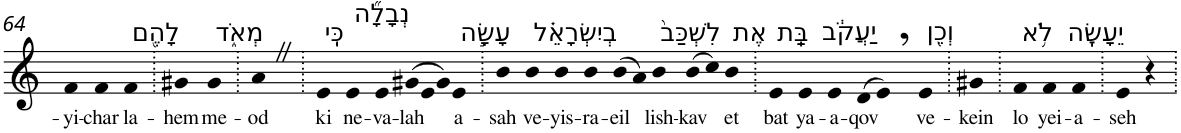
**kern	**text
*part1	*part1
*staff1	*staff1
*I"Piano	*
*I'Pno	*
!!LO:PB:g=z
*clefG2	*
*k[]	*
=64	=64
!	!LO:LY:b
4f	-yi-
!	!LO:LY:b
4f	-char
!LO:TX:a:t=לָהֶ֖ם	!
!	!LO:LY:b
4f	la-
=65.	=65.
!	!LO:LY:b
4g#X	-hem
!LO:TX:a:t=מְאֹ֑ד	!
!	!LO:LY:b
4g#	me-
=66.	=66.
!	!LO:LY:b
4aZ	-od
=67.	=67.
!LO:TX:a:t=כִּֽי	!
!	!LO:LY:b
4e	ki
!LO:TX:a:t=נְבָלָ֞ה	!
!	!LO:LY:b
4e	ne-
!	!LO:LY:b
4e	-va-
*Xtuplet	*
!	!LO:LY:b
(>12g#X	-lah
12e	.
12g#)	.
!LO:TX:a:t=עָשָׂ֣ה	!
!	!LO:LY:b
4e	a-
=68.	=68.
!	!LO:LY:b
4b	-sah
!LO:TX:a:t=בְיִשְׂרָאֵ֗ל	!
!	!LO:LY:b
4b	ve-
!	!LO:LY:b
4b	-yis-
!	!LO:LY:b
4b	-ra-
!	!LO:LY:b
(>8b	-eil
8a)	.
!LO:TX:a:t=לִשְׁכַּב֙	!
!	!LO:LY:b
4b	lish-
!	!LO:LY:b
(>8b	-kav
8cc)	.
!LO:TX:a:t=אֶת	!
!	!LO:LY:b
4b	et
=69.	=69.
!LO:TX:a:t=בַּֽת	!
!	!LO:LY:b
4e	bat
!LO:TX:a:t=יַעֲקֹ֔ב	!
!	!LO:LY:b
4e	ya-
!	!LO:LY:b
4e	-a-
!	!LO:LY:b
(>8d	-qov
8e,)	.
!LO:TX:a:t=וְכֵ֖ן	!
!	!LO:LY:b
4e	ve-
=70.	=70.
!	!LO:LY:b
4g#X	-kein
=71.	=71.
!LO:TX:a:t=לֹ֥א	!
!	!LO:LY:b
4f	lo
!LO:TX:a:t=יֵעָשֶֽׂה	!
!	!LO:LY:b
4f	yei-
!	!LO:LY:b
4f	-a-
=72.	=72.
!	!LO:LY:b
4e	-seh
4r	.
=.	=.
*-	*-
